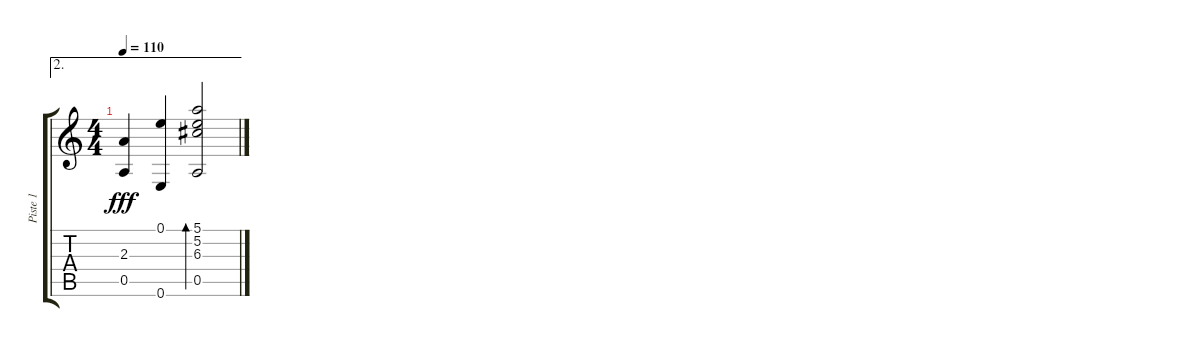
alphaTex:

\track ("Piste 1" "Piste 1") {instrument acousticguitarsteel}
\staff {score tabs}
\tuning (E4 B3 G3 D3 A2 E2) {hide}
\ae 2
\ts (4 4)
\tempo 110
\clef g2
\ks c
(2.3 0.5).4{dy fff} (0.1 0.6).4 (5.1 5.2 6.3 0.5).2{bd 240}
